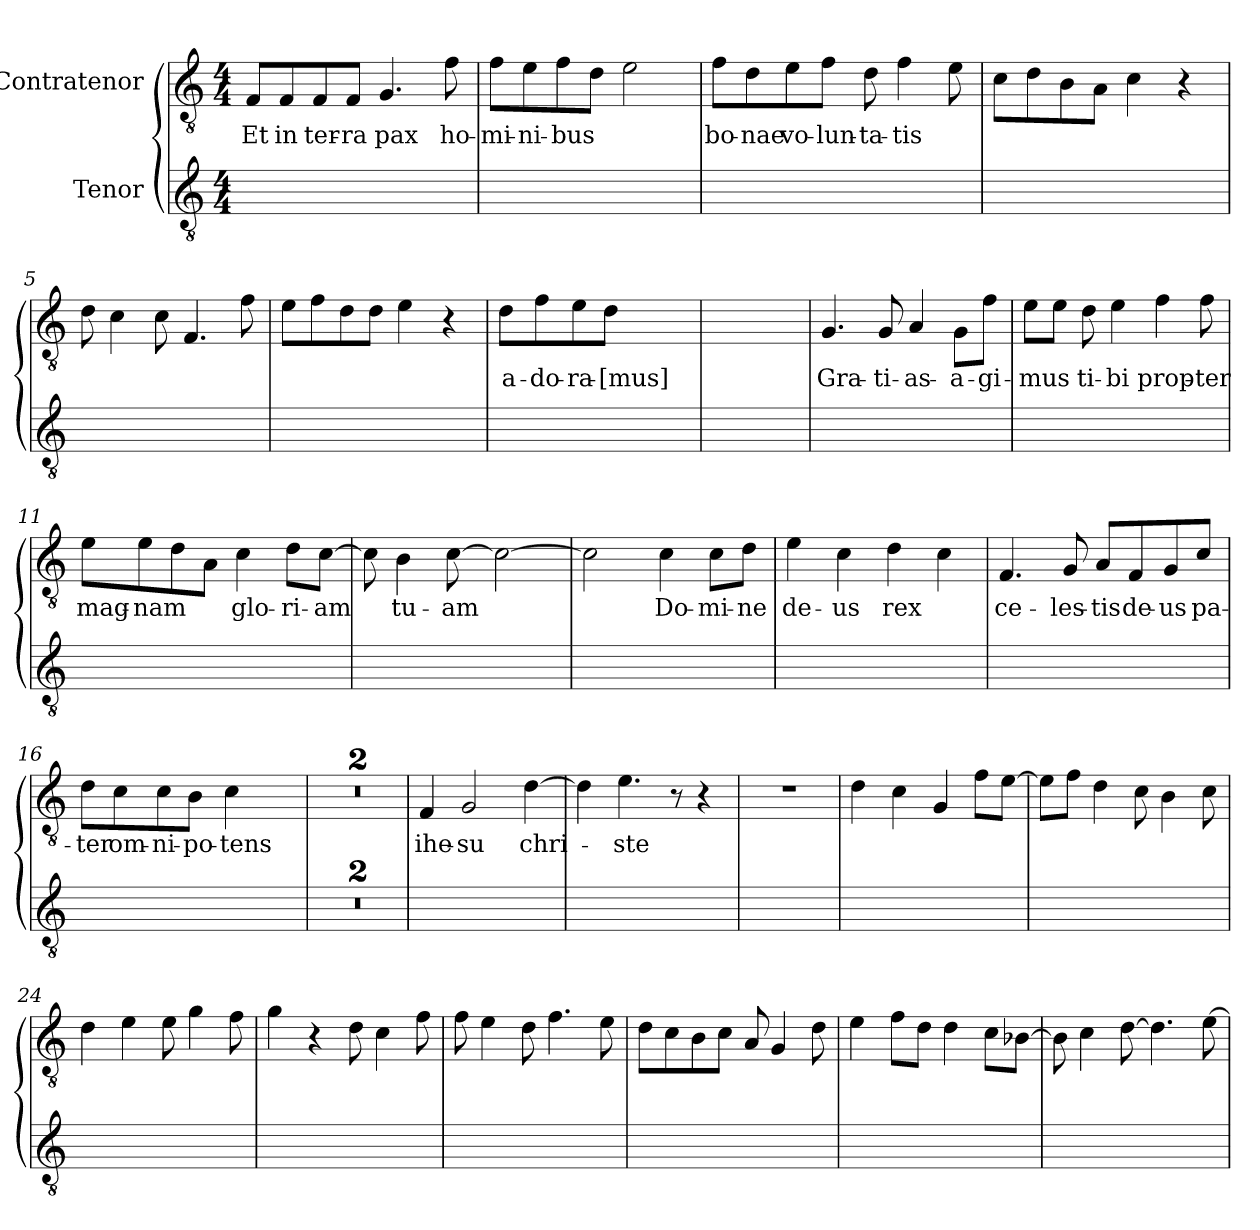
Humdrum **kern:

**kern	**kern	**text
*part2	*part1	*part1
*staff2	*staff1	*staff1
*I"Tenor	*I"Contratenor	*
*clefGv2	*clefGv2	*
*k[]	*k[]	*
*C:	*C:	*
*M4/4	*M4/4	*
=1	=1	=1
!	!	!LO:LY:b
1ryy	8F/L	Et
!	!	!LO:LY:b
.	8F/	in
!	!	!LO:LY:b
.	8F/	ter-
!	!	!LO:LY:b
.	8F/J	-ra
!	!	!LO:LY:b
.	4.G/	pax
!	!	!LO:LY:b
.	8f\	ho-
=2	=2	=2
!	!	!LO:LY:b
1ryy	8f\L	-mi-
!	!	!LO:LY:b
.	8e\	-ni-
!	!	!LO:LY:b
.	8f\	-bus
.	8d\J	.
.	2e\	.
=3	=3	=3
!	!	!LO:LY:b
1ryy	8f\L	bo-
!	!	!LO:LY:b
.	8d\	-nae
!	!	!LO:LY:b
.	8e\	vo-
!	!	!LO:LY:b
.	8f\J	-lun-
!	!	!LO:LY:b
.	8d\	-ta-
!	!	!LO:LY:b
.	4f\	-tis
.	8e\	.
=4	=4	=4
1ryy	8c\L	.
.	8d\	.
.	8B\	.
.	8A\J	.
.	4c\	.
.	4r	.
=5	=5	=5
1ryy	8d\	.
.	4c\	.
.	8c\	.
.	4.F/	.
.	8f\	.
=6	=6	=6
1ryy	8e\L	.
.	8f\	.
.	8d\	.
.	8d\J	.
.	4e\	.
.	4r	.
!!LO:LB:g=z
=7	=7	=7
!	!	!LO:LY:b
1ryy	8d\L	a-
!	!	!LO:LY:b
.	8f\	-do-
!	!	!LO:LY:b
.	8e\	-ra-
!	!	!LO:LY:b
.	8d\J	-[mus]
.	2ryy	.
=8	=8	=8
1ryy	1ryy	.
=9	=9	=9
!	!	!LO:LY:b
1ryy	4.G/	Gra-
!	!	!LO:LY:b
.	8G/	-ti-
!	!	!LO:LY:b
.	4A/	-as-
!	!	!LO:LY:b
.	8G\L	-a-
!	!	!LO:LY:b
.	8f\J	-gi-
=10	=10	=10
!	!	!LO:LY:b
1ryy	8e\L	-mus
.	8e\J	.
!	!	!LO:LY:b
.	8d\	ti-
!	!	!LO:LY:b
.	4e\	-bi
!	!	!LO:LY:b
.	4f\	prop-
!	!	!LO:LY:b
.	8f\	-ter
=11	=11	=11
!	!	!LO:LY:b
1ryy	8e\L	mag-
!	!	!LO:LY:b
.	8e\	-nam
.	8d\	.
.	8A\J	.
!	!	!LO:LY:b
.	4c\	glo-
!	!	!LO:LY:b
.	8d\L	-ri-
!	!	!LO:LY:b
.	[8c\J	-am
=12	=12	=12
1ryy	8c\]	.
!	!	!LO:LY:b
.	4B\	tu-
!	!	!LO:LY:b
.	[8c\	-am
.	2c\_	.
=13	=13	=13
1ryy	2c\]	.
!	!	!LO:LY:b
.	4c\	Do-
!	!	!LO:LY:b
.	8c\L	-mi-
!	!	!LO:LY:b
.	8d\J	-ne
=14	=14	=14
!	!	!LO:LY:b
1ryy	4e\	de-
!	!	!LO:LY:b
.	4c\	-us
!	!	!LO:LY:b
.	4d\	rex
.	4c\	.
!!LO:LB:g=z
=15	=15	=15
!	!	!LO:LY:b
1ryy	4.F/	ce-
!	!	!LO:LY:b
.	8G/	-les-
!	!	!LO:LY:b
.	8A/L	-tis
!	!	!LO:LY:b
.	8F/	de-
!	!	!LO:LY:b
.	8G/	-us
!	!	!LO:LY:b
.	8c/J	pa-
=16	=16	=16
!	!	!LO:LY:b
1ryy	8d\L	-ter
!	!	!LO:LY:b
.	8c\	om-
!	!	!LO:LY:b
.	8c\	-ni-
!	!	!LO:LY:b
.	8B\J	-po-
!	!	!LO:LY:b
.	4c\	-tens
.	4ryy	.
=17	=17	=17
1ryy	1ryy	.
=18	=18	=18
1ryy	1ryy	.
=19	=19	=19
!	!	!LO:LY:b
1ryy	4F/	ihe-
!	!	!LO:LY:b
.	2G/	-su
!	!	!LO:LY:b
.	[4d\	chri-
=20	=20	=20
1ryy	4d\]	.
!	!	!LO:LY:b
.	4.e\	-ste
.	8r	.
.	4r	.
=21	=21	=21
1ryy	1r	.
=22	=22	=22
1ryy	4d\	.
.	4c\	.
.	4G/	.
.	8f\L	.
.	[8e\J	.
=23	=23	=23
1ryy	8e\L]	.
.	8f\J	.
.	4d\	.
.	8c\	.
.	4B\	.
.	8c\	.
!!LO:LB:g=z
=24	=24	=24
1ryy	4d\	.
.	4e\	.
.	8e\	.
.	4g\	.
.	8f\	.
=25	=25	=25
1ryy	4g\	.
.	4r	.
.	8d\	.
.	4c\	.
.	8f\	.
=26	=26	=26
1ryy	8f\	.
.	4e\	.
.	8d\	.
.	4.f\	.
.	8e\	.
=27	=27	=27
1ryy	8d\L	.
.	8c\	.
.	8B\	.
.	8c\J	.
.	8A/	.
.	4G/	.
.	8d\	.
=28	=28	=28
1ryy	4e\	.
.	8f\L	.
.	8d\J	.
.	4d\	.
.	8c\L	.
.	[8B-X\J	.
=29	=29	=29
1ryy	8B-\]	.
.	4c\	.
.	[8d\	.
.	4.d\]	.
.	[8e\	.
=	=	=
*-	*-	*-
